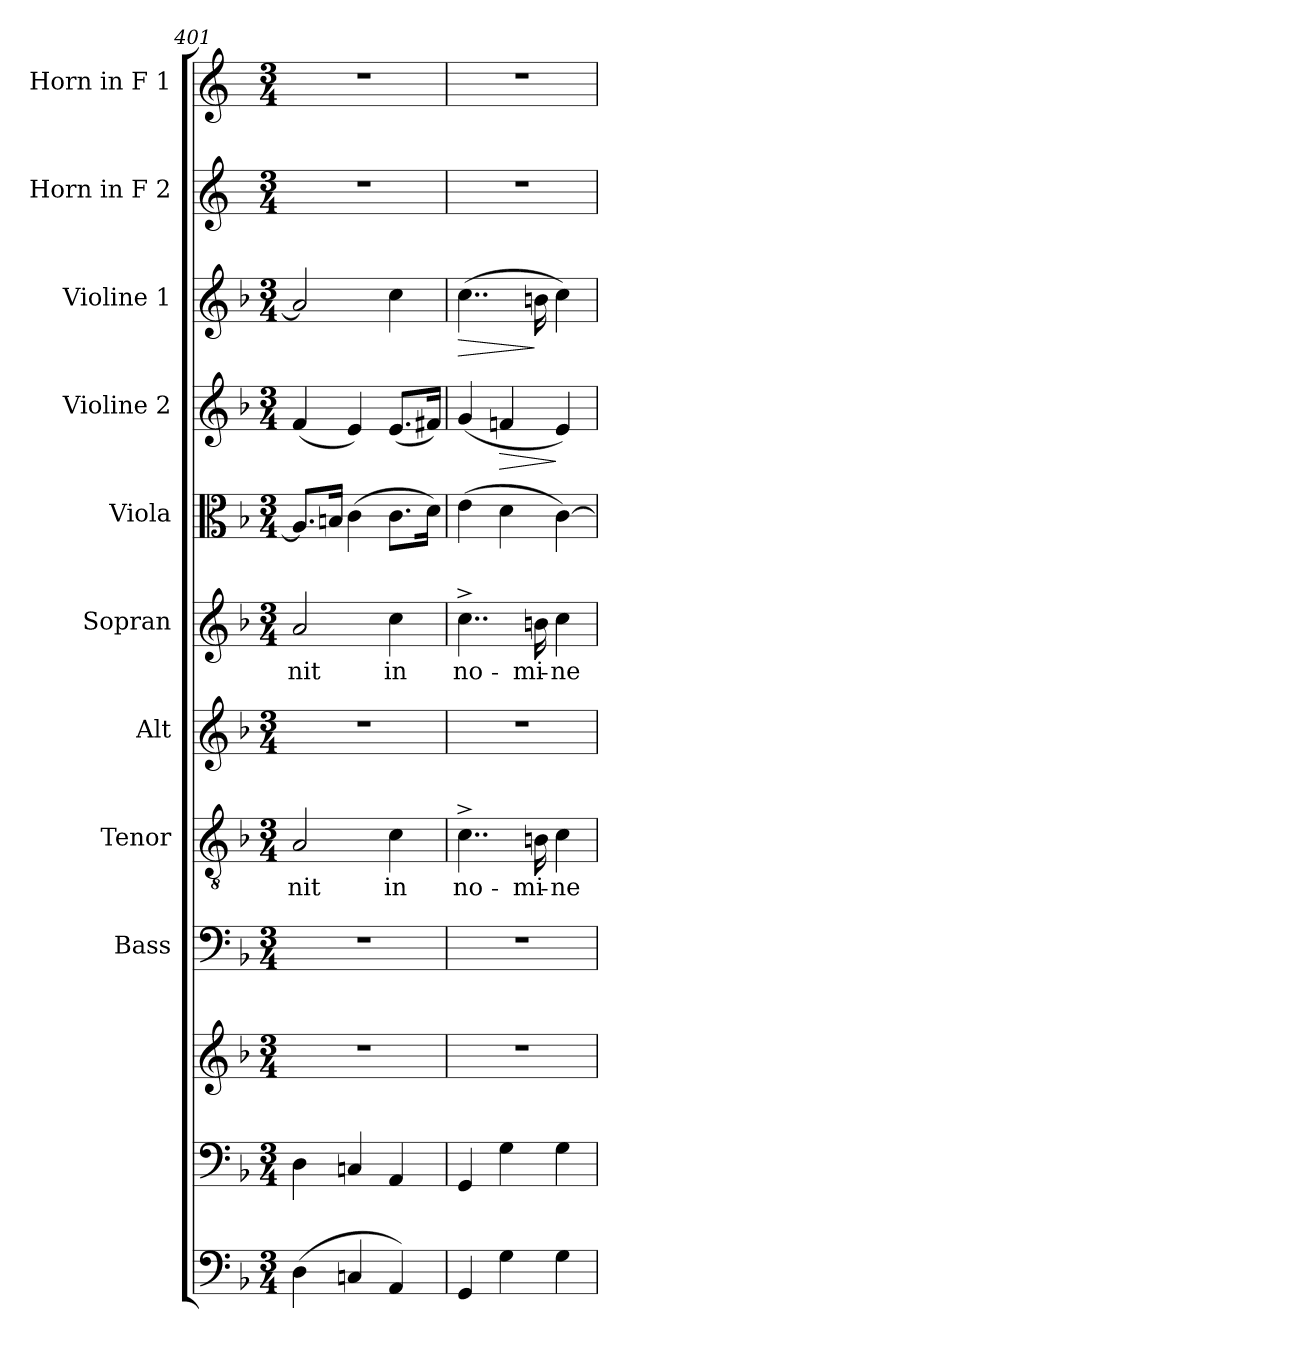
**kern	**kern	**kern	**kern	**kern	**text	**kern	**kern	**text	**kern	**kern	**dynam	**kern	**dynam	**kern	**kern
*part11	*part10	*part10	*part9	*part8	*part8	*part7	*part6	*part6	*part5	*part4	*part4	*part3	*part3	*part2	*part1
*staff12	*staff11	*staff10	*staff9	*staff8	*staff8	*staff7	*staff6	*staff6	*staff5	*staff4	*staff4	*staff3	*staff3	*staff2	*staff1
*	*	*	*I"Bass	*I"Tenor	*	*I"Alt	*I"Sopran	*	*I"Viola	*I"Violine 2	*	*I"Violine 1	*	*I"Horn in F 2	*I"Horn in F 1
*	*	*	*I'B.	*I'T.	*	*I'A.	*I'S.	*	*I'Vla.	*I'Vl. 2	*	*I'Vl. 1	*	*	*
*clefF4	*clefF4	*clefG2	*clefF4	*clefGv2	*	*clefG2	*clefG2	*	*clefC3	*clefG2	*	*clefG2	*	*clefG2	*clefG2
*ITrd7c12	*	*	*	*	*	*	*	*	*	*	*	*	*	*ITrd4c7	*ITrd4c7
*k[b-]	*k[b-]	*k[b-]	*k[b-]	*k[b-]	*	*k[b-]	*k[b-]	*	*k[b-]	*k[b-]	*	*k[b-]	*	*k[b-]	*k[b-]
*F:	*F:	*F:	*F:	*F:	*	*F:	*F:	*	*F:	*F:	*	*F:	*	*F:	*F:
*M3/4	*M3/4	*M3/4	*M3/4	*M3/4	*	*M3/4	*M3/4	*	*M3/4	*M3/4	*	*M3/4	*	*M3/4	*M3/4
=401	=401	=401	=401	=401	=401	=401	=401	=401	=401	=401	=401	=401	=401	=401	=401
!	!	!	!	!	!LO:LY:b	!	!	!LO:LY:b	!	!	!	!	!	!	!
(>4DD\	4D\	2.r	2.r	2A/	-nit	2.r	2a/	-nit	8.A/L]	(<4f/	.	2a/]	.	2.r	2.r
.	.	.	.	.	.	.	.	.	16Bn/Jk	.	.	.	.	.	.
4CCn/	4Cn/	.	.	.	.	.	.	.	(>4c\	4e/)	.	.	.	.	.
!	!	!	!	!	!LO:LY:b	!	!	!LO:LY:b	!	!	!	!	!	!	!
4AAA/)	4AA/	.	.	4c\	in	.	4cc\	in	8.c\L	(<8.e/L	.	4cc\	.	.	.
.	.	.	.	.	.	.	.	.	16d\Jk)	16f#X/Jk)	.	.	.	.	.
=402	=402	=402	=402	=402	=402	=402	=402	=402	=402	=402	=402	=402	=402	=402	=402
!	!	!	!	!	!LO:LY:b	!	!	!LO:LY:b	!	!	!	!	!LO:HP:b	!	!
4GGG/	4GG/	2.r	2.r	4..c^>\	no-	2.r	4..cc^>\	no-	(>4e\	(<4g/	.	(>4..cc\	>	2.r	2.r
!	!	!	!	!	!	!	!	!	!	!	!LO:HP:b	!	!	!	!
4GG\	4G\	.	.	.	.	.	.	.	4d\	4fn/	>	.	.	.	.
!	!	!	!	!	!LO:LY:b	!	!	!LO:LY:b	!	!	!	!	!	!	!
.	.	.	.	16Bn\	-mi-	.	16bn\	-mi-	.	.	.	16bn\	]	.	.
!	!	!	!	!	!LO:LY:b	!	!	!LO:LY:b	!	!	!	!	!	!	!
4GG\	4G\	.	.	4c\	-ne	.	4cc\	-ne	[4c\)	4e/)	]	4cc\)	.	.	.
=	=	=	=	=	=	=	=	=	=	=	=	=	=	=	=
*-	*-	*-	*-	*-	*-	*-	*-	*-	*-	*-	*-	*-	*-	*-	*-
